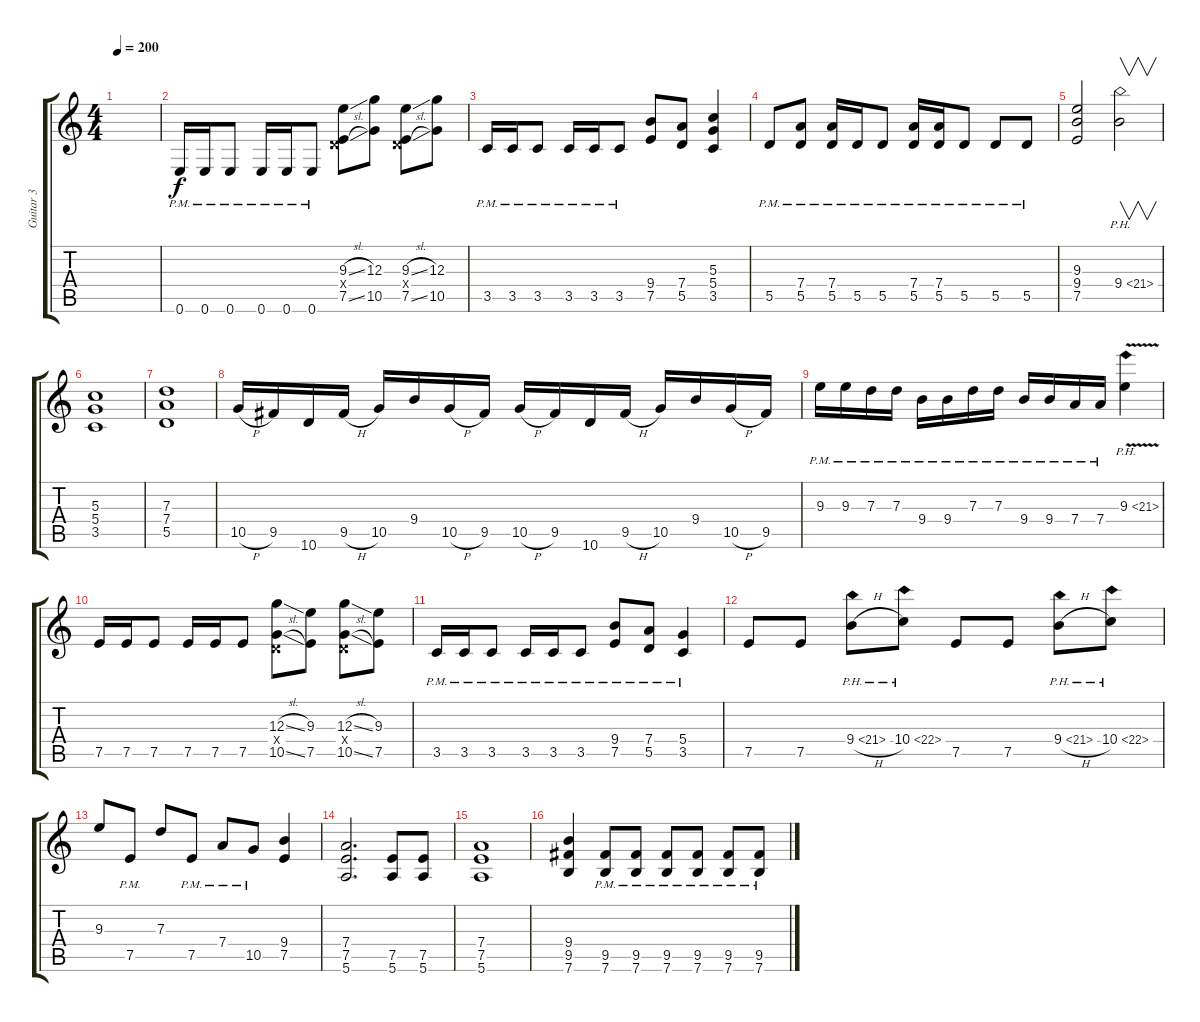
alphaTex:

\track ("Guitar 3" "Guitar 3") {instrument overdrivenguitar}
\staff {score tabs}
\tuning (E4 B3 G3 D3 A2 E2) {hide}
\ts (4 4)
\tempo 200
\clef g2
\ks c
|
0.6{pm}.16 0.6{pm}.16 0.6{pm}.8 0.6{pm}.16 0.6{pm}.16 0.6{pm}.8 (9.3{sl} 0.4{x} 7.5{sl}).8 (12.3 10.5).8 (9.3{sl} 0.4{x} 7.5{sl}).8 (12.3 10.5).8 |
3.5{pm}.16 3.5{pm}.16 3.5{pm}.8 3.5{pm}.16 3.5{pm}.16 3.5{pm}.8 (9.4 7.5).8 (7.4 5.5).8 (5.3 5.4 3.5).4 |
5.5{pm}.8 (7.4{pm} 5.5{pm}).8 (7.4{pm} 5.5{pm}).16 5.5{pm}.16 5.5{pm}.8 (7.4{pm} 5.5{pm}).16 (7.4{pm} 5.5{pm}).16 5.5{pm}.8 5.5{pm}.8 5.5{pm}.8 |
(9.3 9.4 7.5).2 9.4{ph 12}.2{v} |
(5.3 5.4 3.5).1 |
(7.3 7.4 5.5).1 |
10.5{h}.16 9.5.16 10.6.16 9.5{h}.16 10.5.16 9.4.16 10.5{h}.16 9.5.16 10.5{h}.16 9.5.16 10.6.16 9.5{h}.16 10.5.16 9.4.16 10.5{h}.16 9.5.16 |
9.3{pm}.16 9.3{pm}.16 7.3{pm}.16 7.3{pm}.16 9.4{pm}.16 9.4{pm}.16 7.3{pm}.16 7.3{pm}.16 9.4{pm}.16 9.4{pm}.16 7.4{pm}.16 7.4{pm}.16 9.3{ph 12 v}.4 |
7.5.16 7.5.16 7.5.8 7.5.16 7.5.16 7.5.8 (12.3{sl} 0.4{x} 10.5{sl}).8 (9.3 7.5).8 (12.3{sl} 0.4{x} 10.5{sl}).8 (9.3 7.5).8 |
3.5{pm}.16 3.5{pm}.16 3.5{pm}.8 3.5{pm}.16 3.5{pm}.16 3.5{pm}.8 (9.4{pm} 7.5{pm}).8 (7.4{pm} 5.5{pm}).8 (5.4{pm} 3.5{pm}).4 |
7.5.8 7.5.8 9.4{ph 12 h}.8 10.4{ph 12}.8 7.5.8 7.5.8 9.4{ph 12 h}.8 10.4{ph 12}.8 |
9.3.8 7.5{pm}.8 7.3.8 7.5{pm}.8 7.4{pm}.8 10.5{pm}.8 (9.4 7.5).4 |
(7.4 7.5 5.6).2{d} (7.5 5.6).8 (7.5 5.6).8 |
(7.4 7.5 5.6).1 |
(9.4 9.5 7.6).4 (9.5{pm} 7.6{pm}).8 (9.5{pm} 7.6{pm}).8 (9.5{pm} 7.6{pm}).8 (9.5{pm} 7.6{pm}).8 (9.5{pm} 7.6{pm}).8 (9.5{pm} 7.6{pm}).8
